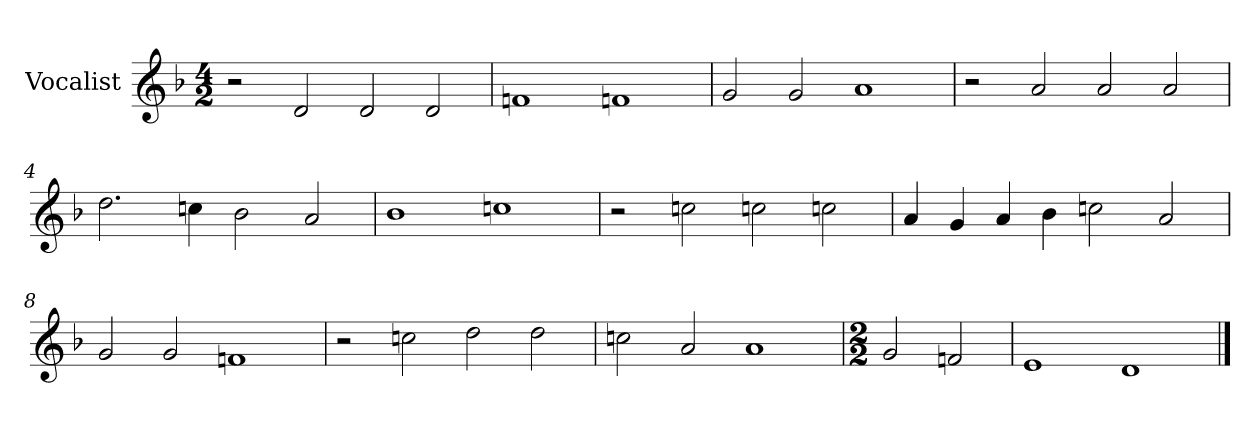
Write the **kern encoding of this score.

**kern
*part1
*staff1
*I"Vocalist
*k[b-]
*d:
*M4/2
=
2r
2d
2d
2d
=1
1fn
1fn
=2
2g
2g
1a
=3
2r
2a
2a
2a
=4
2.dd
4ccn
2b-
2a
=5
1b-
1ccn
=6
2r
2ccn
2ccn
2ccn
=7
4a
4g
4a
4b-
2ccn
2a
=8
2g
2g
1fn
=9
2r
2ccn
2dd
2dd
=10
2ccn
2a
1a
=11
*M2/2
2g
2fn
=12
1e
1d
==
*-
